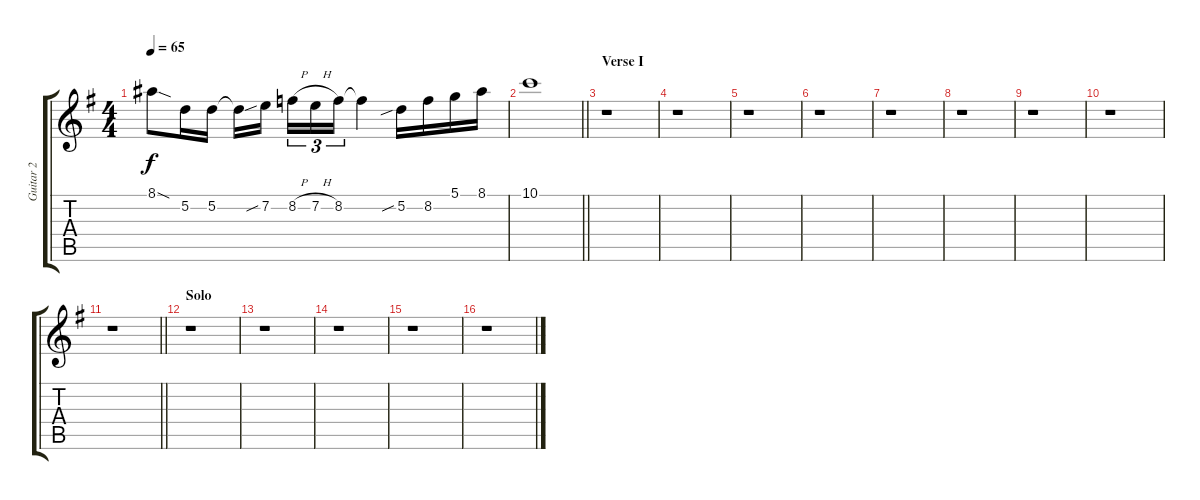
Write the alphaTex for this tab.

\track ("Guitar 2" "Guitar 2") {instrument overdrivenguitar}
\staff {score tabs}
\tuning (D4 A3 F3 C3 G2 D2) {hide}
\ts (4 4)
\tempo 65
\clef g2
\ks eminor
8.1{sod}.8{dy f} 5.2.16 5.2.16 5.2{t}.16 7.2{sib}.16{beam splitsecondary} 8.2{h}.16{tu (3 2)} 7.2{h}.16{tu (3 2)} 8.2.16{tu (3 2)} 8.2{t}.4 5.2{sib}.16 8.2.16 5.1.16 8.1.16 |
\barLineRight lightlight
10.1.1 |
\section ("" "Verse I")
r.1 |
r.1 |
r.1 |
r.1 |
r.1 |
r.1 |
r.1 |
r.1 |
\barLineRight lightlight
r.1 |
\section ("" "Solo")
r.1 |
r.1 |
r.1 |
r.1 |
r.1
